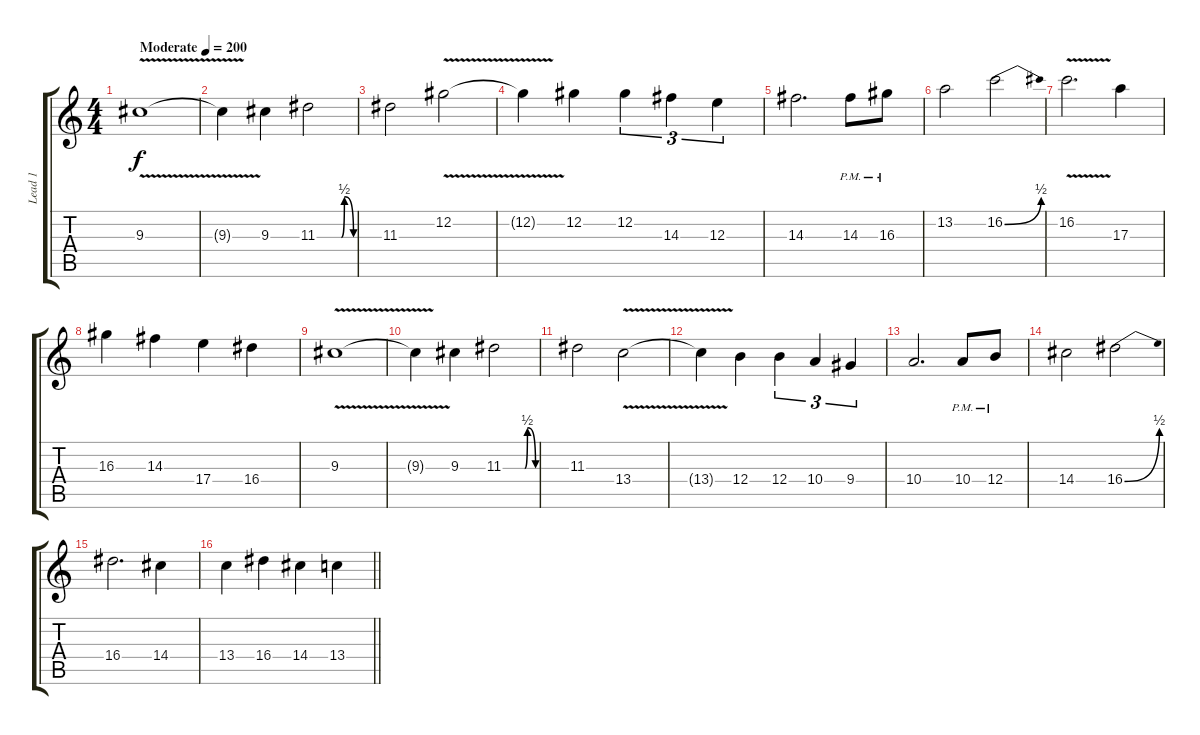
\track ("Lead 1" "Lead 1") {instrument distortionguitar}
\staff {score tabs}
\tuning (Db4 Ab3 E3 B2 Gb2 Db2) {hide}
\ts (4 4)
\tempo (200 "Moderate")
\clef g2
\ks c
9.3{v}.1{dy f instrument distortionguitar} |
9.3{t}.4 9.3.4 11.3{be (custom 0 0 40 0 45 2 60 0)}.2 |
11.3.2 12.2{v}.2 |
12.2{t}.4 12.2.4 12.2.4{tu (3 2)} 14.3.4{tu (3 2)} 12.3.4{tu (3 2)} |
14.3.2{d} 14.3{pm}.8 16.3{pm}.8 |
13.2.2 16.2{be (bend 0 0 60 2)}.2 |
16.2{v}.2{d} 17.3.4 |
16.3.4 14.3.4 17.4.4 16.4.4 |
9.3{v}.1 |
9.3{t}.4 9.3.4 11.3{be (custom 0 0 40 0 45 2 60 0)}.2 |
11.3.2 13.4{v}.2 |
13.4{t}.4 12.4.4 12.4.4{tu (3 2)} 10.4.4{tu (3 2)} 9.4.4{tu (3 2)} |
10.4.2{d} 10.4{pm}.8 12.4{pm}.8 |
14.4.2 16.4{be (bend 0 0 60 2)}.2 |
16.4.2{d} 14.4.4 |
\barLineRight lightlight
13.4.4 16.4.4 14.4.4 13.4.4
